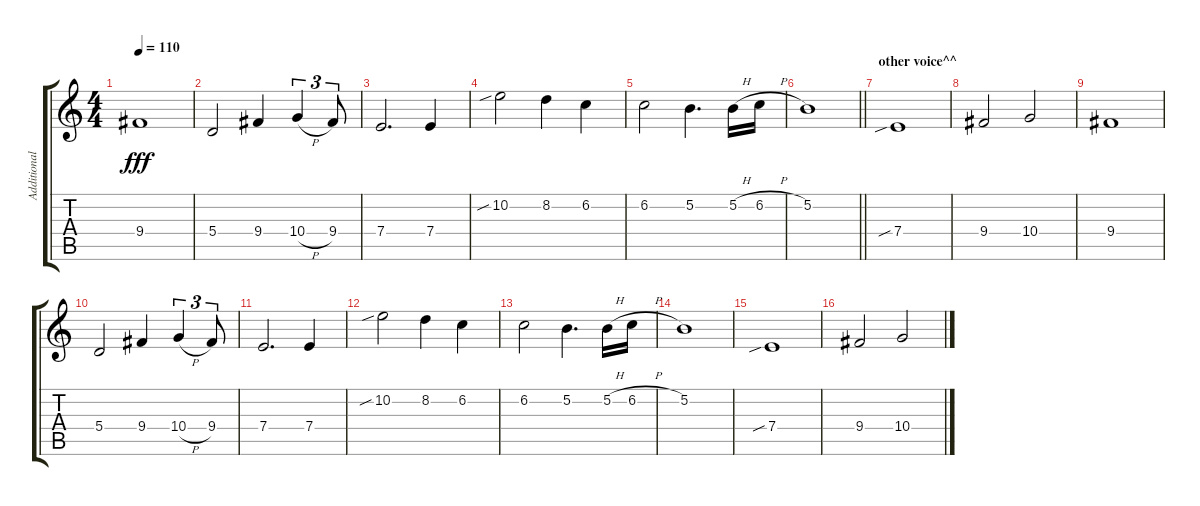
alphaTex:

\track ("Additional Stuff" "Additional") {instrument distortionguitar}
\staff {score tabs}
\tuning (B3 Gb3 D3 A2 E2 B1) {hide}
\ts (4 4)
\tempo 110
\clef g2
\ks c
9.4.1{dy fff} |
5.4.2 9.4.4 10.4{h}.4{tu (3 2)} 9.4.8{tu (3 2)} |
7.4.2{d} 7.4.4 |
10.2{sib}.2 8.2.4 6.2.4 |
6.2.2 5.2.4{d} 5.2{h}.16 6.2{h}.16 |
\barLineRight lightlight
5.2.1 |
\section ("" "other voice^^")
7.4{sib}.1 |
9.4.2 10.4.2 |
9.4.1 |
5.4.2 9.4.4 10.4{h}.4{tu (3 2)} 9.4.8{tu (3 2)} |
7.4.2{d} 7.4.4 |
10.2{sib}.2 8.2.4 6.2.4 |
6.2.2 5.2.4{d} 5.2{h}.16 6.2{h}.16 |
5.2.1 |
7.4{sib}.1 |
9.4.2 10.4.2
